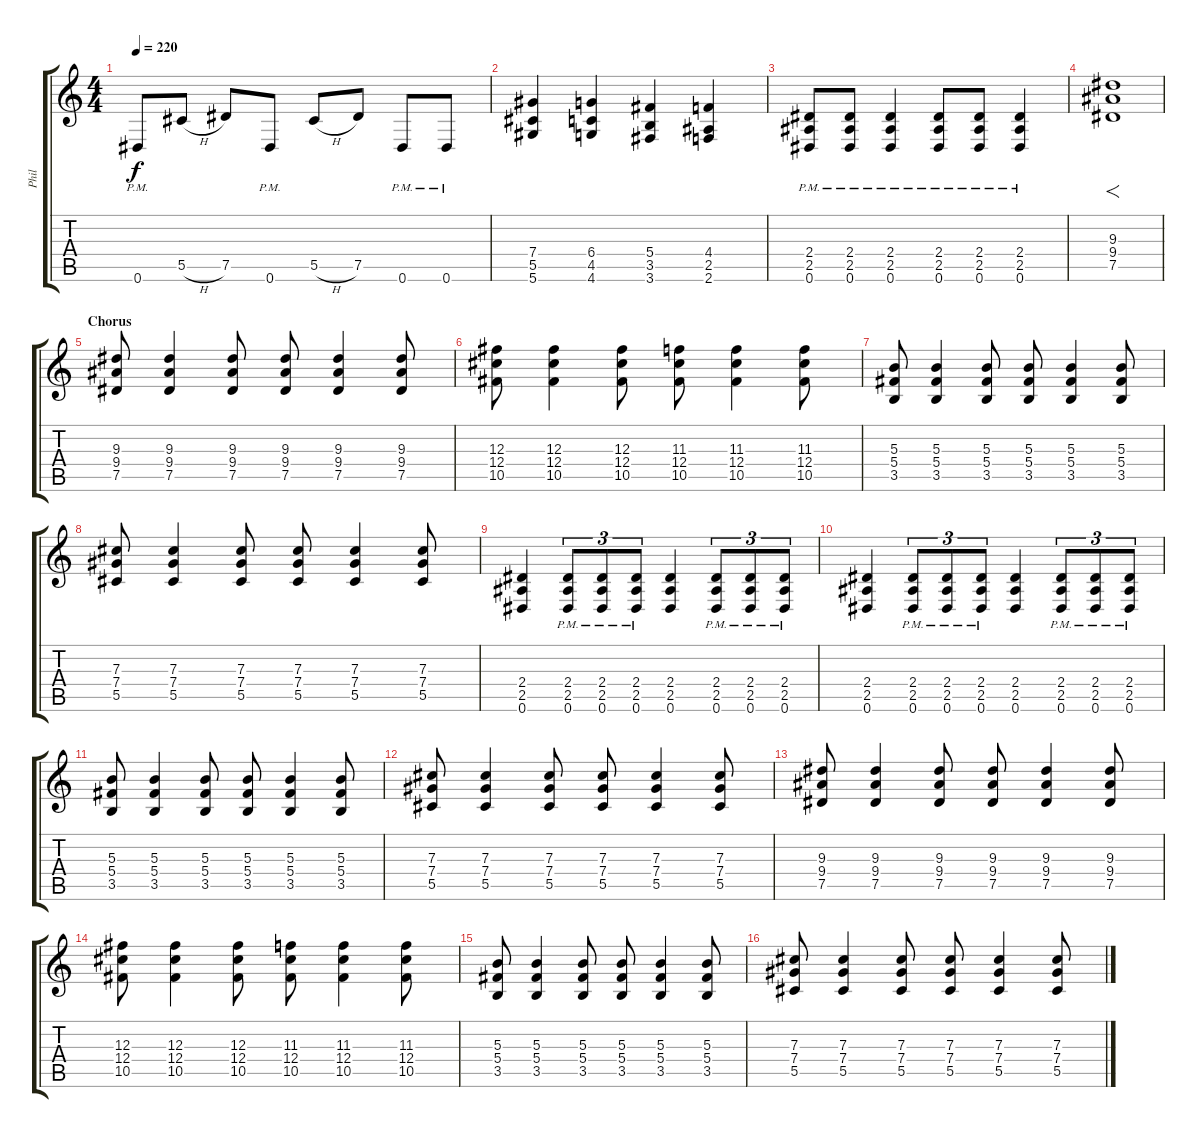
\track ("Phil" "Phil") {instrument distortionguitar}
\staff {score tabs}
\tuning (Eb4 Bb3 Gb3 Db3 Ab2 Eb2) {hide}
\ts (4 4)
\tempo 220
\clef g2
\ks c
0.6{pm}.8{dy f} 5.5{h}.8 7.5.8 0.6{pm}.8 5.5{h}.8 7.5.8 0.6{pm}.8 0.6{pm}.8 |
(7.4 5.5 5.6).4 (6.4 4.5 4.6).4 (5.4 3.5 3.6).4 (4.4 2.5 2.6).4 |
(2.4{pm} 2.5{pm} 0.6{pm}).8 (2.4{pm} 2.5{pm} 0.6{pm}).8 (2.4{pm} 2.5{pm} 0.6{pm}).4 (2.4{pm} 2.5{pm} 0.6{pm}).8 (2.4{pm} 2.5{pm} 0.6{pm}).8 (2.4{pm} 2.5{pm} 0.6{pm}).4 |
(9.3 9.4 7.5).1{f} |
\section ("" "Chorus")
(9.3 9.4 7.5).8 (9.3 9.4 7.5).4 (9.3 9.4 7.5).8 (9.3 9.4 7.5).8 (9.3 9.4 7.5).4 (9.3 9.4 7.5).8 |
(12.3 12.4 10.5).8 (12.3 12.4 10.5).4 (12.3 12.4 10.5).8 (11.3 12.4 10.5).8 (11.3 12.4 10.5).4 (11.3 12.4 10.5).8 |
(5.3 5.4 3.5).8 (5.3 5.4 3.5).4 (5.3 5.4 3.5).8 (5.3 5.4 3.5).8 (5.3 5.4 3.5).4 (5.3 5.4 3.5).8 |
(7.3 7.4 5.5).8 (7.3 7.4 5.5).4 (7.3 7.4 5.5).8 (7.3 7.4 5.5).8 (7.3 7.4 5.5).4 (7.3 7.4 5.5).8 |
(2.4 2.5 0.6).4 (2.4{pm} 2.5{pm} 0.6{pm}).8{tu (3 2)} (2.4{pm} 2.5{pm} 0.6{pm}).8{tu (3 2)} (2.4{pm} 2.5{pm} 0.6{pm}).8{tu (3 2)} (2.4 2.5 0.6).4 (2.4{pm} 2.5{pm} 0.6{pm}).8{tu (3 2)} (2.4{pm} 2.5{pm} 0.6{pm}).8{tu (3 2)} (2.4{pm} 2.5{pm} 0.6{pm}).8{tu (3 2)} |
(2.4 2.5 0.6).4 (2.4{pm} 2.5{pm} 0.6{pm}).8{tu (3 2)} (2.4{pm} 2.5{pm} 0.6{pm}).8{tu (3 2)} (2.4{pm} 2.5{pm} 0.6{pm}).8{tu (3 2)} (2.4 2.5 0.6).4 (2.4{pm} 2.5{pm} 0.6{pm}).8{tu (3 2)} (2.4{pm} 2.5{pm} 0.6{pm}).8{tu (3 2)} (2.4{pm} 2.5{pm} 0.6{pm}).8{tu (3 2)} |
(5.3 5.4 3.5).8 (5.3 5.4 3.5).4 (5.3 5.4 3.5).8 (5.3 5.4 3.5).8 (5.3 5.4 3.5).4 (5.3 5.4 3.5).8 |
(7.3 7.4 5.5).8 (7.3 7.4 5.5).4 (7.3 7.4 5.5).8 (7.3 7.4 5.5).8 (7.3 7.4 5.5).4 (7.3 7.4 5.5).8 |
(9.3 9.4 7.5).8 (9.3 9.4 7.5).4 (9.3 9.4 7.5).8 (9.3 9.4 7.5).8 (9.3 9.4 7.5).4 (9.3 9.4 7.5).8 |
(12.3 12.4 10.5).8 (12.3 12.4 10.5).4 (12.3 12.4 10.5).8 (11.3 12.4 10.5).8 (11.3 12.4 10.5).4 (11.3 12.4 10.5).8 |
(5.3 5.4 3.5).8 (5.3 5.4 3.5).4 (5.3 5.4 3.5).8 (5.3 5.4 3.5).8 (5.3 5.4 3.5).4 (5.3 5.4 3.5).8 |
(7.3 7.4 5.5).8 (7.3 7.4 5.5).4 (7.3 7.4 5.5).8 (7.3 7.4 5.5).8 (7.3 7.4 5.5).4 (7.3 7.4 5.5).8
